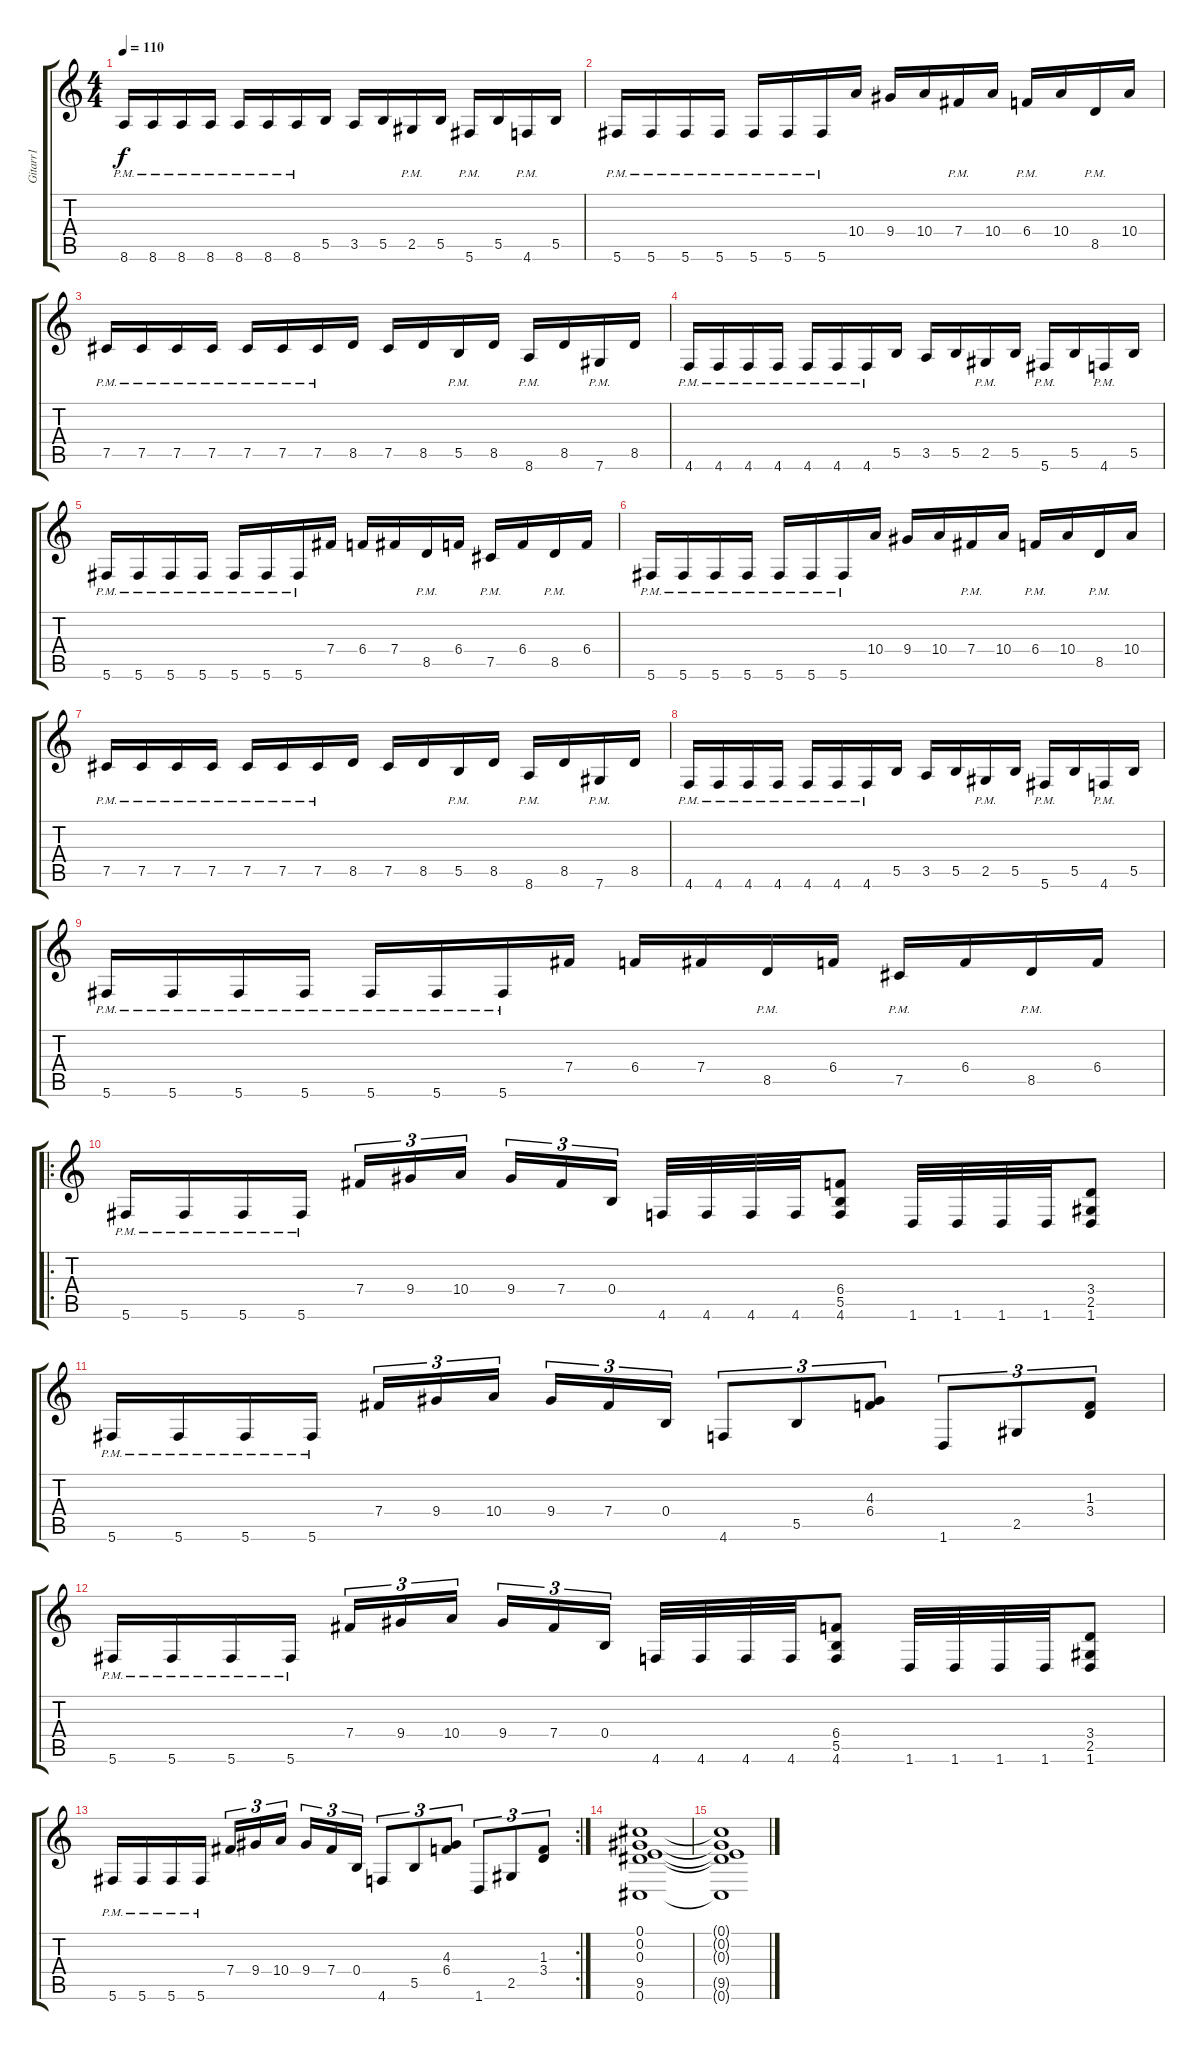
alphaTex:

\track ("Gitarr1" "Gitarr1") {instrument overdrivenguitar}
\staff {score tabs}
\tuning (Db4 Ab3 E3 B2 Gb2 Db2) {hide}
\ts (4 4)
\tempo 110
\clef g2
\ks c
8.6{pm}.16{dy f} 8.6{pm}.16 8.6{pm}.16 8.6{pm}.16 8.6{pm}.16 8.6{pm}.16 8.6{pm}.16 5.5.16 3.5.16 5.5.16 2.5{pm}.16 5.5.16 5.6{pm}.16 5.5.16 4.6{pm}.16 5.5.16 |
5.6{pm}.16 5.6{pm}.16 5.6{pm}.16 5.6{pm}.16 5.6{pm}.16 5.6{pm}.16 5.6{pm}.16 10.4.16 9.4.16 10.4.16 7.4{pm}.16 10.4.16 6.4{pm}.16 10.4.16 8.5{pm}.16 10.4.16 |
7.5{pm}.16 7.5{pm}.16 7.5{pm}.16 7.5{pm}.16 7.5{pm}.16 7.5{pm}.16 7.5{pm}.16 8.5.16 7.5.16 8.5.16 5.5{pm}.16 8.5.16 8.6{pm}.16 8.5.16 7.6{pm}.16 8.5.16 |
4.6{pm}.16 4.6{pm}.16 4.6{pm}.16 4.6{pm}.16 4.6{pm}.16 4.6{pm}.16 4.6{pm}.16 5.5.16 3.5.16 5.5.16 2.5{pm}.16 5.5.16 5.6{pm}.16 5.5.16 4.6{pm}.16 5.5.16 |
5.6{pm}.16 5.6{pm}.16 5.6{pm}.16 5.6{pm}.16 5.6{pm}.16 5.6{pm}.16 5.6{pm}.16 7.4.16 6.4.16 7.4.16 8.5{pm}.16 6.4.16 7.5{pm}.16 6.4.16 8.5{pm}.16 6.4.16 |
5.6{pm}.16 5.6{pm}.16 5.6{pm}.16 5.6{pm}.16 5.6{pm}.16 5.6{pm}.16 5.6{pm}.16 10.4.16 9.4.16 10.4.16 7.4{pm}.16 10.4.16 6.4{pm}.16 10.4.16 8.5{pm}.16 10.4.16 |
7.5{pm}.16 7.5{pm}.16 7.5{pm}.16 7.5{pm}.16 7.5{pm}.16 7.5{pm}.16 7.5{pm}.16 8.5.16 7.5.16 8.5.16 5.5{pm}.16 8.5.16 8.6{pm}.16 8.5.16 7.6{pm}.16 8.5.16 |
4.6{pm}.16 4.6{pm}.16 4.6{pm}.16 4.6{pm}.16 4.6{pm}.16 4.6{pm}.16 4.6{pm}.16 5.5.16 3.5.16 5.5.16 2.5{pm}.16 5.5.16 5.6{pm}.16 5.5.16 4.6{pm}.16 5.5.16 |
5.6{pm}.16 5.6{pm}.16 5.6{pm}.16 5.6{pm}.16 5.6{pm}.16 5.6{pm}.16 5.6{pm}.16 7.4.16 6.4.16 7.4.16 8.5{pm}.16 6.4.16 7.5{pm}.16 6.4.16 8.5{pm}.16 6.4.16 |
\ro
5.6{pm}.16 5.6{pm}.16 5.6{pm}.16 5.6{pm}.16 7.4.16{tu (3 2)} 9.4.16{tu (3 2)} 10.4.16{tu (3 2) beam splitsecondary} 9.4.16{tu (3 2)} 7.4.16{tu (3 2)} 0.4.16{tu (3 2)} 4.6.32 4.6.32 4.6.32 4.6.32 (6.4 5.5 4.6).8 1.6.32 1.6.32 1.6.32 1.6.32 (3.4 2.5 1.6).8 |
5.6{pm}.16 5.6{pm}.16 5.6{pm}.16 5.6{pm}.16 7.4.16{tu (3 2)} 9.4.16{tu (3 2)} 10.4.16{tu (3 2) beam splitsecondary} 9.4.16{tu (3 2)} 7.4.16{tu (3 2)} 0.4.16{tu (3 2)} 4.6.8{tu (3 2)} 5.5.8{tu (3 2)} (4.3 6.4).8{tu (3 2)} 1.6.8{tu (3 2)} 2.5.8{tu (3 2)} (1.3 3.4).8{tu (3 2)} |
5.6{pm}.16 5.6{pm}.16 5.6{pm}.16 5.6{pm}.16 7.4.16{tu (3 2)} 9.4.16{tu (3 2)} 10.4.16{tu (3 2) beam splitsecondary} 9.4.16{tu (3 2)} 7.4.16{tu (3 2)} 0.4.16{tu (3 2)} 4.6.32 4.6.32 4.6.32 4.6.32 (6.4 5.5 4.6).8 1.6.32 1.6.32 1.6.32 1.6.32 (3.4 2.5 1.6).8 |
\rc 2
5.6{pm}.16 5.6{pm}.16 5.6{pm}.16 5.6{pm}.16 7.4.16{tu (3 2)} 9.4.16{tu (3 2)} 10.4.16{tu (3 2) beam splitsecondary} 9.4.16{tu (3 2)} 7.4.16{tu (3 2)} 0.4.16{tu (3 2)} 4.6.8{tu (3 2)} 5.5.8{tu (3 2)} (4.3 6.4).8{tu (3 2)} 1.6.8{tu (3 2)} 2.5.8{tu (3 2)} (1.3 3.4).8{tu (3 2)} |
(0.1 0.2 0.3 9.5 0.6).1 |
(0.1{t} 0.2{t} 0.3{t} 9.5{t} 0.6{t}).1
